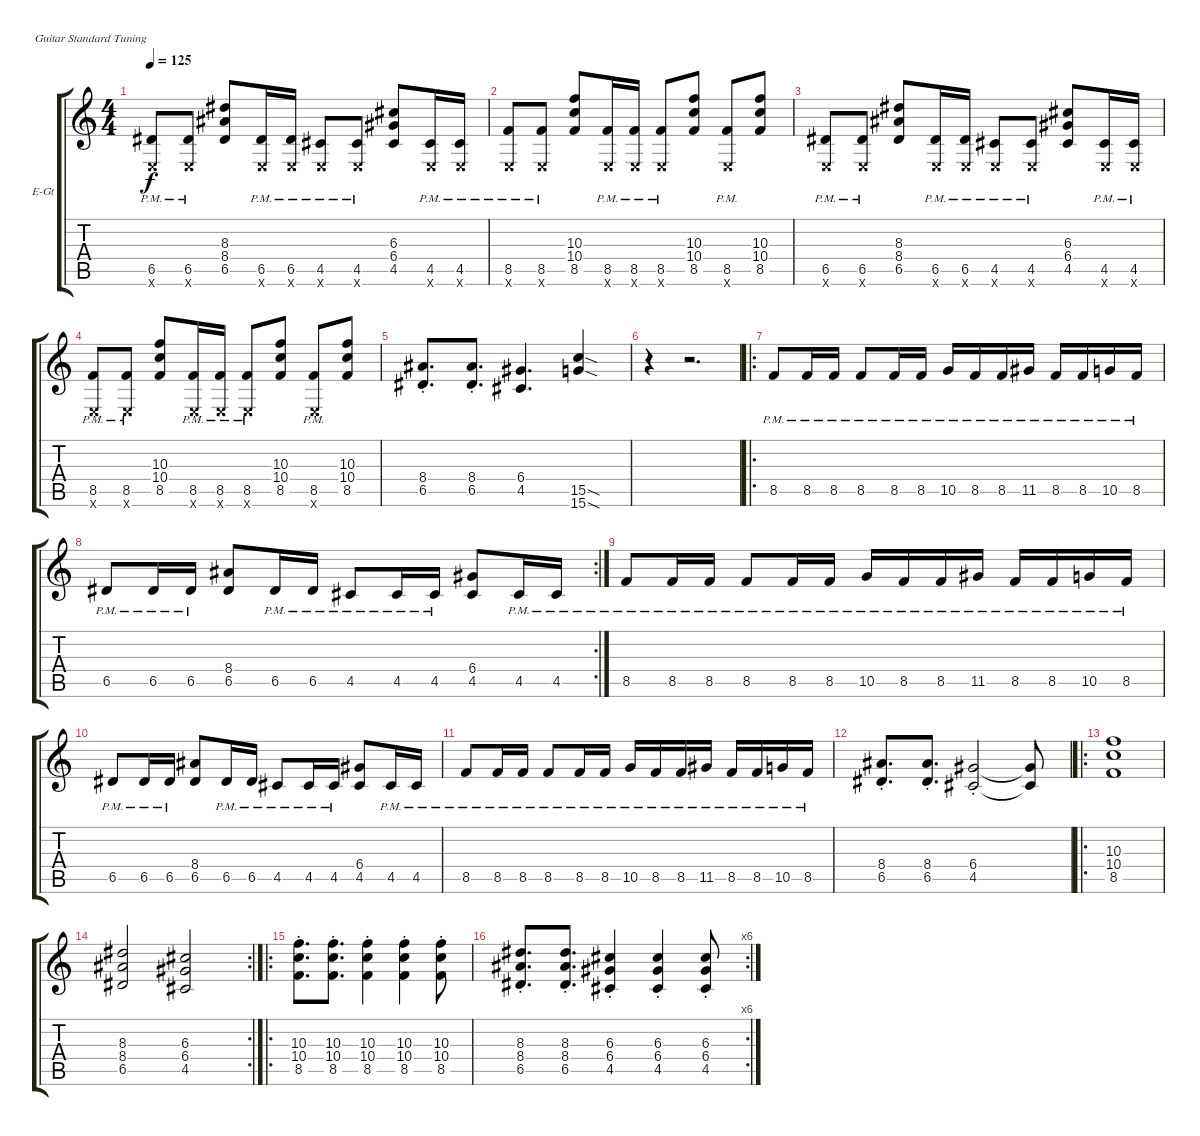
\bracketExtendMode groupsimilarinstruments
\firstSystemTrackNameOrientation horizontal
\otherSystemsTrackNameOrientation horizontal
\track ("Track 1" "E-Gt") {instrument distortionguitar}
\staff {score tabs}
\tuning (E4 B3 G3 D3 A2 E2)
\ts (4 4)
\tempo 125
\clef g2
\ks c
(6.5{pm} 0.6{x}).8{dy f} (6.5{pm} 0.6{x}).8 (8.3 8.4 6.5).8 (6.5{pm} 0.6{x}).16 (6.5{pm} 0.6{x}).16 (4.5{pm} 0.6{x}).8 (4.5{pm} 0.6{x}).8 (6.3 6.4 4.5).8 (4.5{pm} 0.6{x}).16 (4.5{pm} 0.6{x}).16 |
(8.5{pm} 0.6{x}).8 (8.5{pm} 0.6{x}).8 (10.3 10.4 8.5).8 (8.5{pm} 0.6{x}).16 (8.5{pm} 0.6{x}).16 (8.5{pm} 0.6{x}).8 (10.3 10.4 8.5).8 (8.5{pm} 0.6{x}).8 (10.3 10.4 8.5).8 |
(6.5{pm} 0.6{x}).8 (6.5{pm} 0.6{x}).8 (8.3 8.4 6.5).8 (6.5{pm} 0.6{x}).16 (6.5{pm} 0.6{x}).16 (4.5{pm} 0.6{x}).8 (4.5{pm} 0.6{x}).8 (6.3 6.4 4.5).8 (4.5{pm} 0.6{x}).16 (4.5{pm} 0.6{x}).16 |
(8.5{pm} 0.6{x}).8 (8.5{pm} 0.6{x}).8 (10.3 10.4 8.5).8 (8.5{pm} 0.6{x}).16 (8.5{pm} 0.6{x}).16 (8.5{pm} 0.6{x}).8 (10.3 10.4 8.5).8 (8.5{pm} 0.6{x}).8 (10.3 10.4 8.5).8 |
(8.4{st} 6.5{st}).8{d} (8.4{st} 6.5{st}).8{d} (6.4 4.5).4{d} (15.5{sod} 15.6{sod}).4 |
r.4 r.2{d} |
\ro
8.5{pm}.8 8.5{pm}.16 8.5{pm}.16 8.5{pm}.8 8.5{pm}.16 8.5{pm}.16 10.5{pm}.16 8.5{pm}.16 8.5{pm}.16 11.5{pm}.16 8.5{pm}.16 8.5{pm}.16 10.5{pm}.16 8.5{pm}.16 |
\rc 2
6.5{pm}.8 6.5{pm}.16 6.5{pm}.16 (8.4 6.5).8 6.5{pm}.16 6.5{pm}.16 4.5{pm}.8 4.5{pm}.16 4.5{pm}.16 (6.4 4.5).8 4.5{pm}.16 4.5{pm}.16 |
8.5{pm}.8 8.5{pm}.16 8.5{pm}.16 8.5{pm}.8 8.5{pm}.16 8.5{pm}.16 10.5{pm}.16 8.5{pm}.16 8.5{pm}.16 11.5{pm}.16 8.5{pm}.16 8.5{pm}.16 10.5{pm}.16 8.5{pm}.16 |
6.5{pm}.8 6.5{pm}.16 6.5{pm}.16 (8.4 6.5).8 6.5{pm}.16 6.5{pm}.16 4.5{pm}.8 4.5{pm}.16 4.5{pm}.16 (6.4 4.5).8 4.5{pm}.16 4.5{pm}.16 |
8.5{pm}.8 8.5{pm}.16 8.5{pm}.16 8.5{pm}.8 8.5{pm}.16 8.5{pm}.16 10.5{pm}.16 8.5{pm}.16 8.5{pm}.16 11.5{pm}.16 8.5{pm}.16 8.5{pm}.16 10.5{pm}.16 8.5{pm}.16 |
(8.4{st} 6.5{st}).8{d} (8.4{st} 6.5{st}).8{d} (6.4{st} 4.5{st}).2 (6.4{t} 4.5{t}).8 |
\ro
(10.3 10.4 8.5).1 |
\rc 2
(8.3 8.4 6.5).2 (6.3 6.4 4.5).2 |
\ro
(10.3{st} 10.4{st} 8.5{st}).8{d} (10.3{st} 10.4{st} 8.5{st}).8{d} (10.3{st} 10.4{st} 8.5{st}).4 (10.3{st} 10.4{st} 8.5{st}).4 (10.3{st} 10.4{st} 8.5{st}).8 |
\rc 6
(8.3{st} 8.4{st} 6.5{st}).8{d} (8.3{st} 8.4{st} 6.5{st}).8{d} (6.3{st} 6.4{st} 4.5{st}).4 (6.3{st} 6.4{st} 4.5{st}).4 (6.3{st} 6.4{st} 4.5{st}).8
